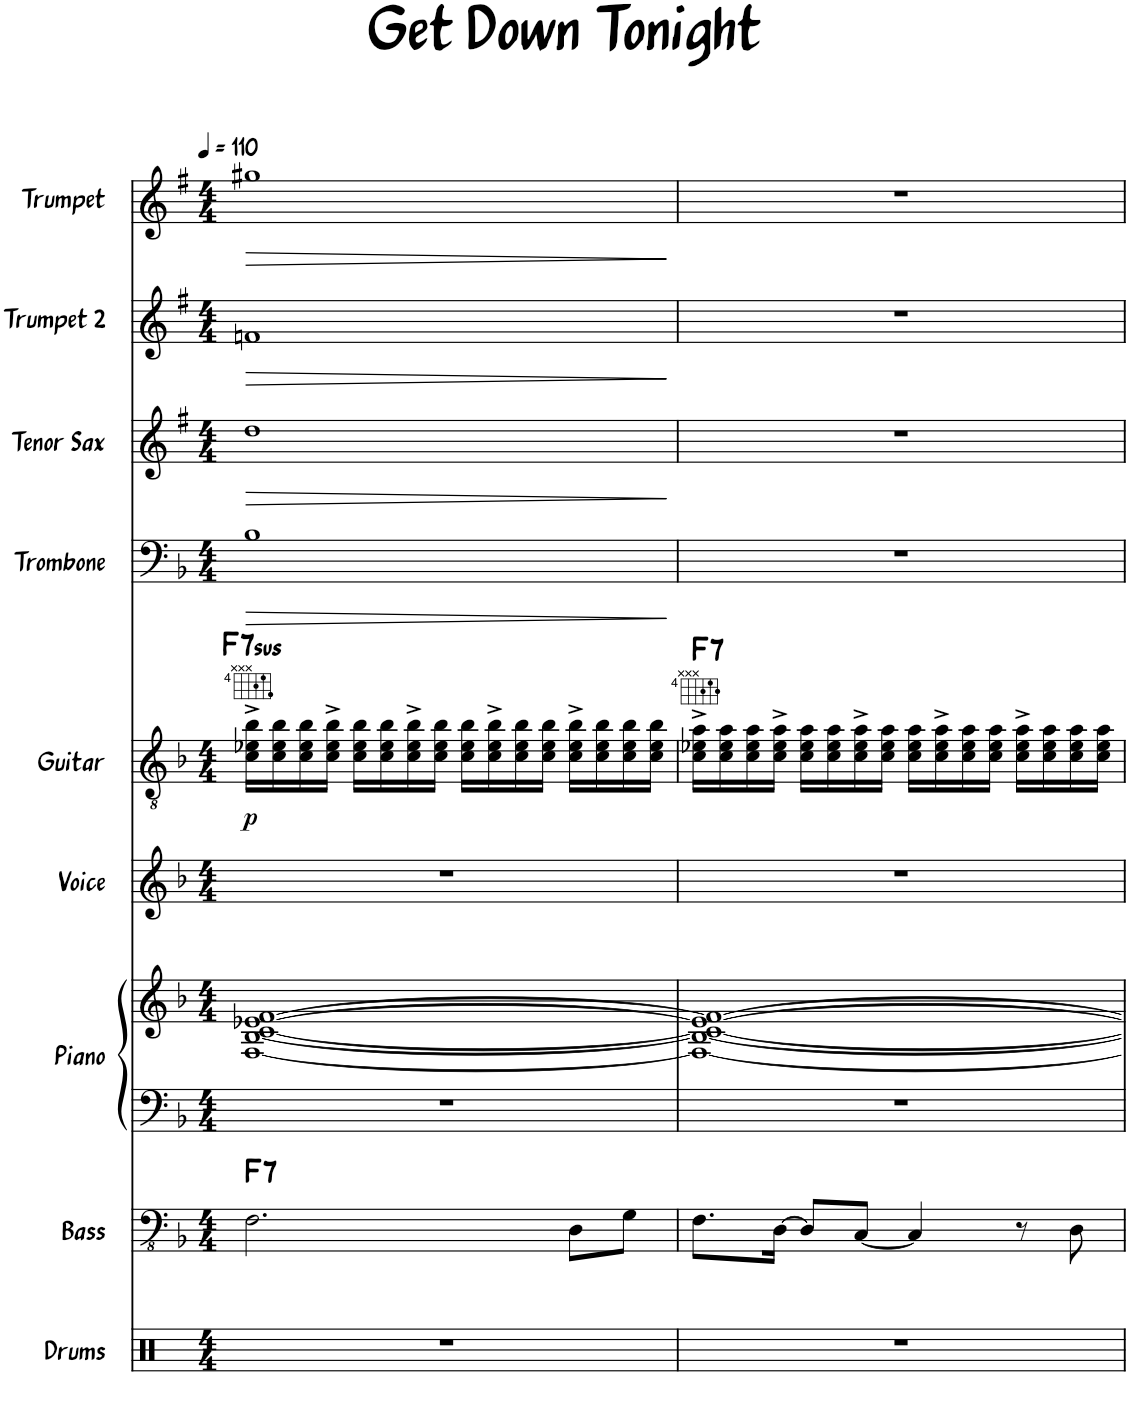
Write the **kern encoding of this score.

**kern	**kern	**harte	**kern	**kern	**kern	**kern	**dynam	**harte	**kern	**dynam	**kern	**dynam	**kern	**dynam	**kern	**dynam
*part9	*part8	*part8	*part7	*part7	*part6	*part5	*part5	*part5	*part4	*part4	*part3	*part3	*part2	*part2	*part1	*part1
*staff10	*staff9	*	*staff8	*staff7	*staff6	*staff5	*staff5	*	*staff4	*staff4	*staff3	*staff3	*staff2	*staff2	*staff1	*staff1
*I"Drums	*I"Bass	*	*I"Piano	*	*I"Voice	*I"Guitar	*	*	*I"Trombone	*	*I"Tenor Sax	*	*I"Trumpet 2	*	*I"Trumpet	*
*I'Drums	*I'Bass	*	*I'Piano	*	*I'Vo.	*I'Gtr.	*	*	*I'Tbn.	*	*I'Tenor	*	*I'Tpt. 2	*	*I'Tpt. 1	*
*clefX	*clefFv4	*	*clefF4	*clefG2	*clefG2	*clefGv2	*	*	*clefF4	*	*clefG2	*	*clefG2	*	*clefG2	*
*	*	*	*	*	*	*	*	*	*	*	*Trd8c14	*	*Trd1c2	*	*Trd1c2	*
*k[]	*k[b-]	*	*k[b-]	*k[b-]	*k[b-]	*k[b-]	*	*	*k[b-]	*	*k[f#]	*	*k[f#]	*	*k[f#]	*
*M4/4	*M4/4	*	*M4/4	*M4/4	*M4/4	*M4/4	*	*	*M4/4	*	*M4/4	*	*M4/4	*	*M4/4	*
*MM110	*MM110	*	*MM110	*MM110	*MM110	*MM110	*	*	*MM110	*	*MM110	*	*MM110	*	*MM110	*
=1	=1	=1	=1	=1	=1	=1	=1	=1	=1	=1	=1	=1	=1	=1	=1	=1
!	!	!LO:H:kt=7	!	!	!	!	!LO:DY:b	!LO:H:kt=7sus	!	!LO:HP:b	!	!LO:HP:b	!	!LO:HP:b	!	!LO:HP:b
1r	2.FF\	F:7	1r	[1F [1B- [1c [1e-X [1f	1r	16c\^ 16e-X\^ 16b-\^LL	p	F:sus4(7)	1B-	>	1dd	>	1fn	>	1gg#X	>
.	.	.	.	.	.	16c\ 16e-\ 16b-\	.	.	.	.	.	.	.	.	.	.
.	.	.	.	.	.	16c\ 16e-\ 16b-\	.	.	.	.	.	.	.	.	.	.
.	.	.	.	.	.	16c\^ 16e-\^ 16b-\^JJ	.	.	.	.	.	.	.	.	.	.
.	.	.	.	.	.	16c\ 16e-\ 16b-\LL	.	.	.	.	.	.	.	.	.	.
.	.	.	.	.	.	16c\ 16e-\ 16b-\	.	.	.	.	.	.	.	.	.	.
.	.	.	.	.	.	16c\^ 16e-\^ 16b-\^	.	.	.	.	.	.	.	.	.	.
.	.	.	.	.	.	16c\ 16e-\ 16b-\JJ	.	.	.	.	.	.	.	.	.	.
.	.	.	.	.	.	16c\ 16e-\ 16b-\LL	.	.	.	.	.	.	.	.	.	.
.	.	.	.	.	.	16c\^ 16e-\^ 16b-\^	.	.	.	.	.	.	.	.	.	.
.	.	.	.	.	.	16c\ 16e-\ 16b-\	.	.	.	.	.	.	.	.	.	.
.	.	.	.	.	.	16c\ 16e-\ 16b-\JJ	.	.	.	.	.	.	.	.	.	.
.	8DD\L	.	.	.	.	16c\^ 16e-\^ 16b-\^LL	.	.	.	.	.	.	.	.	.	.
.	.	.	.	.	.	16c\ 16e-\ 16b-\	.	.	.	.	.	.	.	.	.	.
.	8GG\J	.	.	.	.	16c\ 16e-\ 16b-\	.	.	.	.	.	.	.	.	.	.
.	.	.	.	.	.	16c\ 16e-\ 16b-\JJ	.	.	.	.	.	.	.	.	.	.
.	.	.	.	.	.	.	.	.	.	]	.	]	.	]	.	]
=2	=2	=2	=2	=2	=2	=2	=2	=2	=2	=2	=2	=2	=2	=2	=2	=2
!	!	!	!	!	!	!	!	!LO:H:kt=7	!	!	!	!	!	!	!	!
1r	8.FF\L	.	1r	1F_ 1B-_ 1c_ 1e-_ 1f_	1r	16c\^ 16e-X\^ 16a\^LL	.	F:7	1r	.	1r	.	1r	.	1r	.
.	.	.	.	.	.	16c\ 16e-\ 16a\	.	.	.	.	.	.	.	.	.	.
.	.	.	.	.	.	16c\ 16e-\ 16a\	.	.	.	.	.	.	.	.	.	.
.	[16DD\Jk	.	.	.	.	16c\^ 16e-\^ 16a\^JJ	.	.	.	.	.	.	.	.	.	.
.	8DD/L]	.	.	.	.	16c\ 16e-\ 16a\LL	.	.	.	.	.	.	.	.	.	.
.	.	.	.	.	.	16c\ 16e-\ 16a\	.	.	.	.	.	.	.	.	.	.
.	[8CC/J	.	.	.	.	16c\^ 16e-\^ 16a\^	.	.	.	.	.	.	.	.	.	.
.	.	.	.	.	.	16c\ 16e-\ 16a\JJ	.	.	.	.	.	.	.	.	.	.
.	4CC/]	.	.	.	.	16c\ 16e-\ 16a\LL	.	.	.	.	.	.	.	.	.	.
.	.	.	.	.	.	16c\^ 16e-\^ 16a\^	.	.	.	.	.	.	.	.	.	.
.	.	.	.	.	.	16c\ 16e-\ 16a\	.	.	.	.	.	.	.	.	.	.
.	.	.	.	.	.	16c\ 16e-\ 16a\JJ	.	.	.	.	.	.	.	.	.	.
.	8r	.	.	.	.	16c\^ 16e-\^ 16a\^LL	.	.	.	.	.	.	.	.	.	.
.	.	.	.	.	.	16c\ 16e-\ 16a\	.	.	.	.	.	.	.	.	.	.
.	8DD\	.	.	.	.	16c\ 16e-\ 16a\	.	.	.	.	.	.	.	.	.	.
.	.	.	.	.	.	16c\ 16e-\ 16a\JJ	.	.	.	.	.	.	.	.	.	.
=	=	=	=	=	=	=	=	=	=	=	=	=	=	=	=	=
*-	*-	*-	*-	*-	*-	*-	*-	*-	*-	*-	*-	*-	*-	*-	*-	*-
